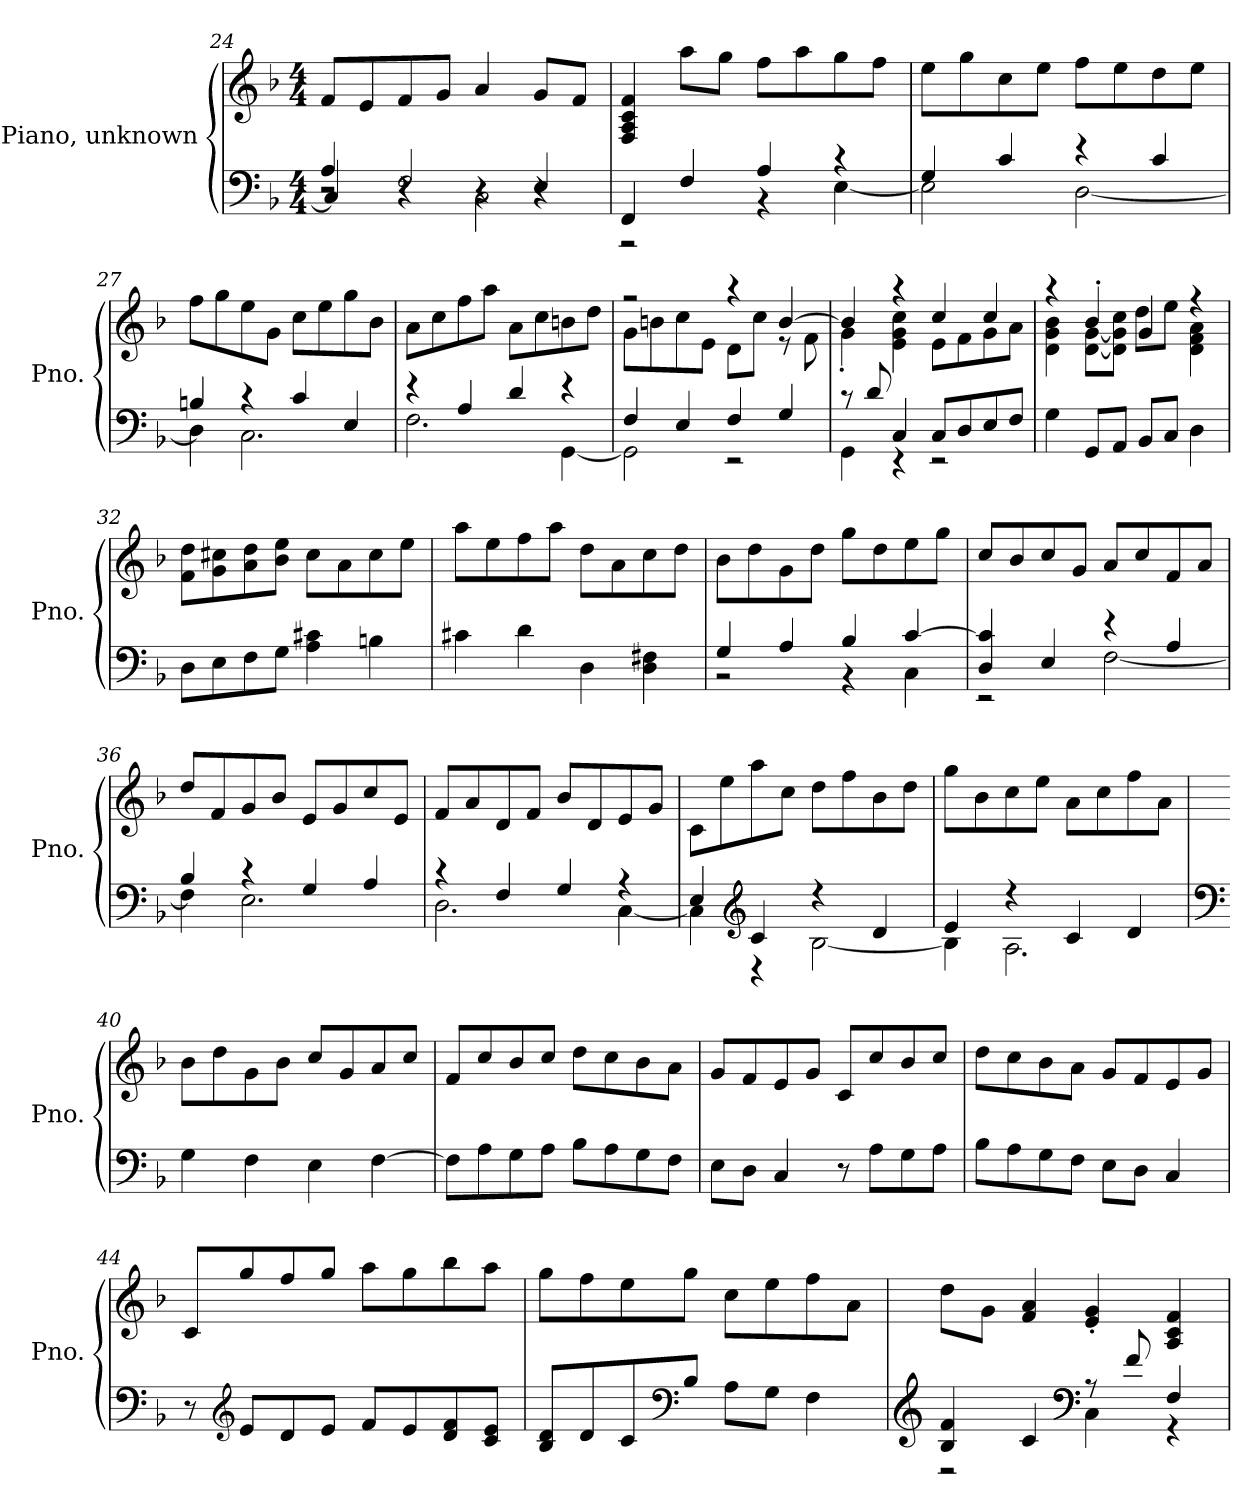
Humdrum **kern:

**kern	**kern
*part1	*part1
*staff2	*staff1
*I"Piano, unknown	*
*I'Pno.	*
!!LO:PB:g=z
*clefF4	*clefG2
*k[b-]	*k[b-]
*M4/4	*M4/4
=24	=24
*^	*
*	*^	*
4A/	2r	4C/]	8f/L
.	.	.	8e/
4r	.	2F/	8f/
.	.	.	8g/J
4r	2C\	.	4a/
4E/	.	4r	8g/L
.	.	.	8f/J
*	*v	*v	*
=25	=25	=25
4FF/	2r	4F/ 4A/ 4c/ 4f/
4F/	.	8aa\L
.	.	8gg\J
4A/	4r	8ff\L
.	.	8aa\
4r	[4E\	8gg\
.	.	8ff\J
=26	=26	=26
4G/	2E\]	8ee\L
.	.	8gg\
4c/	.	8cc\
.	.	8ee\J
4r	[2D\	8ff\L
.	.	8ee\
4c/	.	8dd\
.	.	8ee\J
=27	=27	=27
4Bn/	4D\]	8ff\L
.	.	8gg\
4r	2.C\	8ee\
.	.	8g\J
4c/	.	8cc\L
.	.	8ee\
4E/	.	8gg\
.	.	8b-\J
=28	=28	=28
4r	2.F\	8a\L
.	.	8cc\
4A/	.	8ff\
.	.	8aa\J
4d/	.	8a\L
.	.	8cc\
4r	[4GG\	8bn\
.	.	8dd\J
!!LO:LB:g=z
=29	=29	=29
*	*	*^
4F/	2GG\]	2r	8g\L
.	.	.	8bn\
4E/	.	.	8cc\
.	.	.	8e\J
4F/	2r	4r	8d\L
.	.	.	8cc\J
4G/	.	[4b/	8r
.	.	.	8f\
=30	=30	=30	=30
8r	4GG\	4b/]	4g'\
8d/	.	.	.
4C/	4r	4r	4e\ 4g\ 4cc\
8C/L	2r	4cc/	8e\L
8D/	.	.	8f\
8E/	.	4cc/	8g\
8F/J	.	.	8a\J
*v	*v	*	*
=31	=31	=31
4G\	4r	4d\ 4g\ 4b-\
8GG/L	4b-'/	[8d\ [8g\L
8AA/J	.	8d\] 8g\] 8cc\J
8BB-/L	4g/	8dd\L
8C/J	.	8ee\J
4D\	4r	4d\ 4f\ 4a\
*	*v	*v
=32	=32
8D\L	8f\ 8dd\L
8E\	8g\ 8cc#X\
8F\	8a\ 8dd\
8G\J	8b-\ 8ee\J
4A\ 4c#X\	8cc#\L
.	8a\
4Bn\	8cc#\
.	8ee\J
=33	=33
4c#X\	8aa\L
.	8ee\
4d\	8ff\
.	8aa\J
4D\	8dd\L
.	8a\
4D\ 4F#X\	8cc\
.	8dd\J
!!LO:LB:g=z
=34	=34
*^	*
4G/	2r	8b-\L
.	.	8dd\
4A/	.	8g\
.	.	8dd\J
4B-/	4r	8gg\L
.	.	8dd\
[4c/	4C\	8ee\
.	.	8gg\J
=35	=35	=35
4D/ 4c/]	2r	8cc/L
.	.	8b-/
4E/	.	8cc/
.	.	8g/J
4r	[2F\	8a/L
.	.	8cc/
4A/	.	8f/
.	.	8a/J
=36	=36	=36
4B-/	4F\]	8dd/L
.	.	8f/
4r	2.E\	8g/
.	.	8b-/J
4G/	.	8e/L
.	.	8g/
4A/	.	8cc/
.	.	8e/J
=37	=37	=37
4r	2.D\	8f/L
.	.	8a/
4F/	.	8d/
.	.	8f/J
4G/	.	8b-/L
.	.	8d/
4r	[4C\	8e/
.	.	8g/J
=38	=38	=38
4E/	4C\]	8c\L
.	.	8ee\
*clefG2	*	*
4c/	4r	8aa\
.	.	8cc\J
4r	[2B-\	8dd\L
.	.	8ff\
4d/	.	8b-\
.	.	8dd\J
!!LO:LB:g=z
=39	=39	=39
4e/	4B-\]	8gg\L
.	.	8b-\
4r	2.A\	8cc\
.	.	8ee\J
4c/	.	8a\L
.	.	8cc\
4d/	.	8ff\
.	.	8a\J
*v	*v	*
=40	=40
*clefF4	*
4G\	8b-\L
.	8dd\
4F\	8g\
.	8b-\J
4E\	8cc/L
.	8g/
[4F\	8a/
.	8cc/J
=41	=41
8F\L]	8f/L
8A\	8cc/
8G\	8b-/
8A\J	8cc/J
8B-\L	8dd\L
8A\	8cc\
8G\	8b-\
8F\J	8a\J
=42	=42
8E\L	8g/L
8D\J	8f/
4C/	8e/
.	8g/J
8r	8c/L
8A\L	8cc/
8G\	8b-/
8A\J	8cc/J
=43	=43
8B-\L	8dd\L
8A\	8cc\
8G\	8b-\
8F\J	8a\J
8E\L	8g/L
8D\J	8f/
4C/	8e/
.	8g/J
!!LO:LB:g=z
=44	=44
8r	8c/L
*clefG2	*
8e/L	8gg/
8d/	8ff/
8e/J	8gg/J
8f/L	8aa\L
8e/	8gg\
8d/ 8f/	8bb-\
8c/ 8e/J	8aa\J
=45	=45
8B-/ 8d/L	8gg\L
8d/	8ff\
8c/	8ee\
*clefF4	*
8B-/J	8gg\J
8A\L	8cc\L
8G\J	8ee\
4F\	8ff\
.	8a\J
=46	=46
*clefG2	*
*^	*
4B-/ 4f/	2r	8dd\L
.	.	8g\J
4c/	.	4f/ 4a/
*clefF4	*	*
8r	4C\	4e/' 4g/'
8f/	.	.
4F/	4r	4A/ 4c/ 4f/
*v	*v	*
=	=
*-	*-
